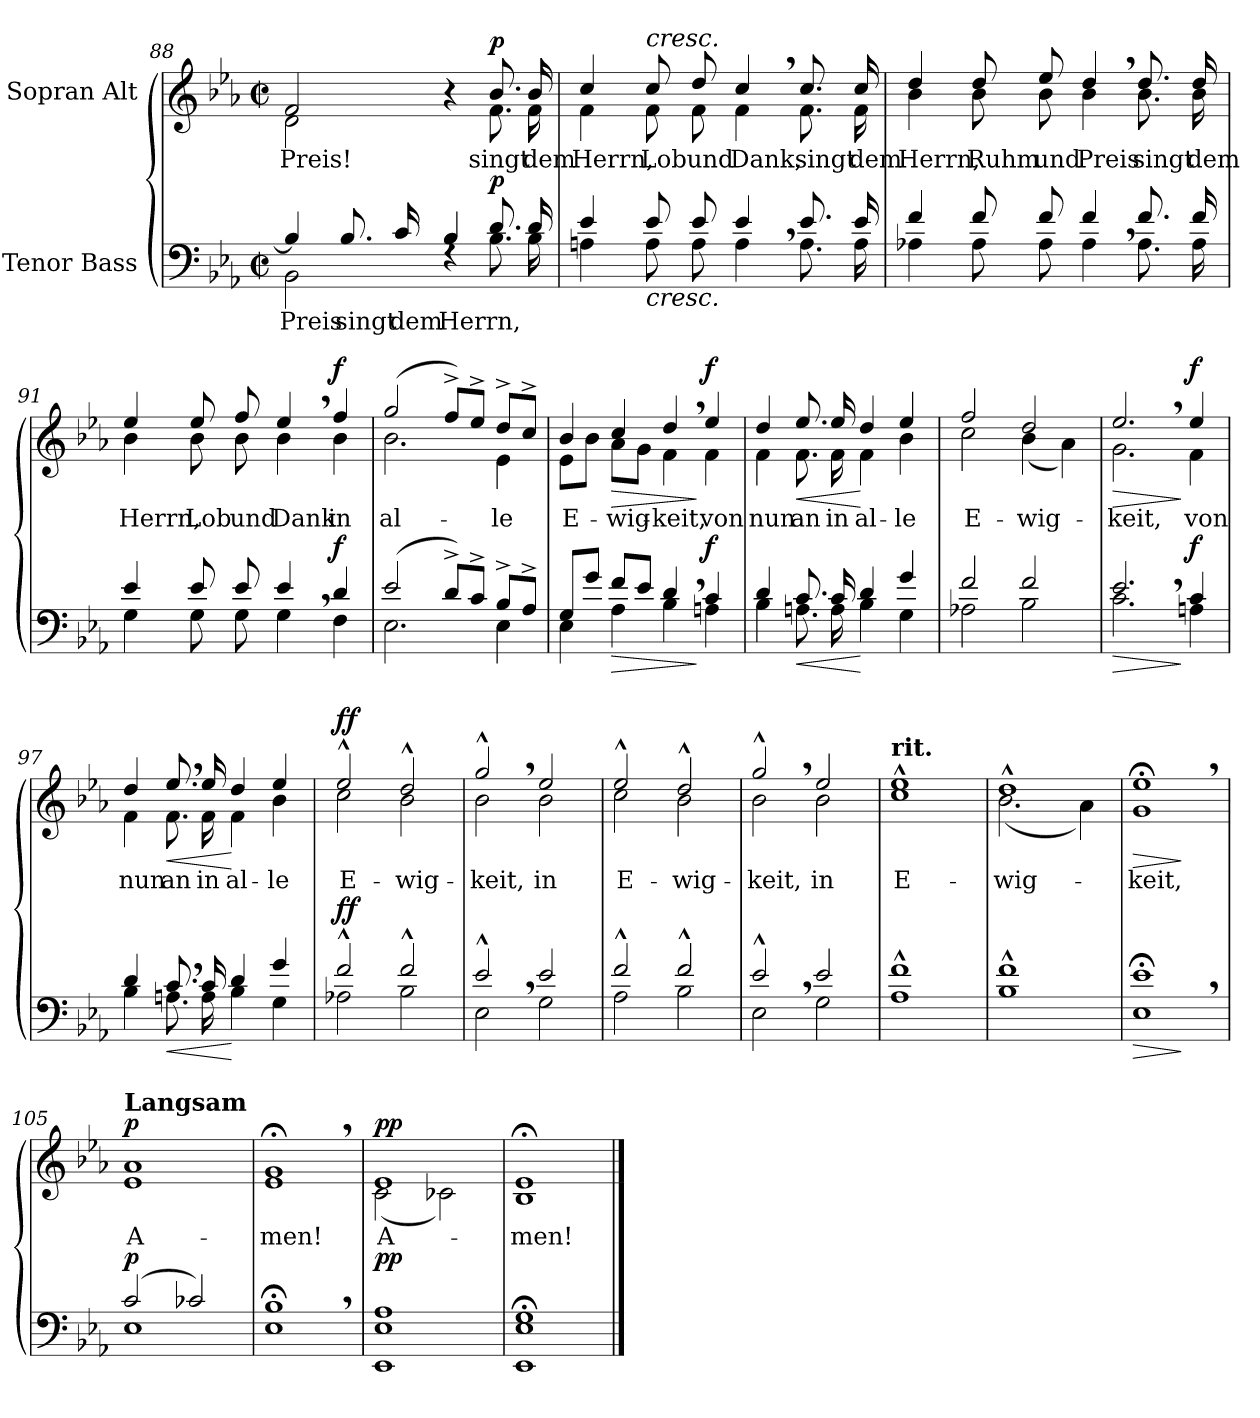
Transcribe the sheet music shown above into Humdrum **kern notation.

**kern	**text	**dynam	**kern	**text	**dynam
*part2	*part2	*part2	*part1	*part1	*part1
*staff2	*staff2	*staff2	*staff1	*staff1	*staff1
*I"Tenor Bass	*	*	*I"Sopran Alt	*	*
*clefF4	*	*	*clefG2	*	*
*k[b-e-a-]	*	*	*k[b-e-a-]	*	*
*M2/2	*	*	*M2/2	*	*
*met(c|)	*	*	*met(c|)	*	*
=88	=88	=88	=88	=88	=88
*^	*	*	*^	*	*
4B-/]	2BB-\	Preis	.	2f/	2d\	Preis!	.
8.B-/	.	singt	.	.	.	.	.
16c/	.	dem	.	.	.	.	.
4B-/	4rF	Herrn,	.	4r	4ryy	.	.
!	!	!	!LO:DY:a	!	!	!	!LO:DY:a
8.d/	8.B-\	.	p	8.b-/	8.f\	singt	p
16d/	16B-\	.	.	16b-/	16f\	dem	.
=89	=89	=89	=89	=89	=89	=89	=89
4e-/	4An\	.	.	4cc/	4f\	Herrn,	.
!	!	!	!	!LO:TX:a:i:t=cresc.	!	!	!
!LO:TX:b:i:t=cresc.	!	!	!	!	!	!	!
8e-/	8A\	.	.	8cc/	8f\	Lob	.
8e-/	8A\	.	.	8dd/	8f\	und	.
4e-,/	4A\	.	.	4cc,/	4f\	Dank,	.
8.e-/	8.A\	.	.	8.cc/	8.f\	singt	.
16e-/	16A\	.	.	16cc/	16f\	dem	.
!!LO:LB:g=z	!!
=90	=90	=90	=90	=90	=90	=90	=90
4f/	4A-X\	.	.	4dd/	4b-\	Herrn,	.
8f/	8A-\	.	.	8dd/	8b-\	Ruhm	.
8f/	8A-\	.	.	8ee-/	8b-\	und	.
4f,/	4A-\	.	.	4dd,/	4b-\	Preis	.
8.f/	8.A-\	.	.	8.dd/	8.b-\	singt	.
16f/	16A-\	.	.	16dd/	16b-\	dem	.
=91	=91	=91	=91	=91	=91	=91	=91
4e-/	4G\	.	.	4ee-/	4b-\	Herrn,	.
8e-/	8G\	.	.	8ee-/	8b-\	Lob	.
8e-/	8G\	.	.	8ff/	8b-\	und	.
4e-,/	4G\	.	.	4ee-,/	4b-\	Dank	.
!	!	!	!LO:DY:a	!	!	!	!LO:DY:a
4d/	4F\	.	f	4ff/	4b-\	in	f
=92	=92	=92	=92	=92	=92	=92	=92
(2e-/	2.E-\	.	.	(2gg/	2.b-\	al-	.
8d^/L)	.	.	.	8ff^/L)	.	.	.
8c^/J	.	.	.	8ee-^/J	.	.	.
8B-^/L	4E-\	.	.	8dd^/L	4e-\	-le	.
8A-^/J	.	.	.	8cc^/J	.	.	.
!!LO:LB:g=z	!!
=93	=93	=93	=93	=93	=93	=93	=93
8G/L	4E-\	.	.	4b-/	8e-\L	E-	.
8g/J	.	.	.	.	8b-\J	.	.
!	!	!	!LO:HP:b	!	!	!	!LO:HP:b
8f/L	4A-\	.	>	4cc/	8a-\L	-wig-	>
8e-/J	.	.	.	.	8g\J	.	.
4d,/	4B-\	.	.	4dd,/	4f\	-keit,	.
!	!	!	!LO:DY:n=1:a	!	!	!	!LO:DY:n=1:a
4c/	4An\	.	] f	4ee-/	4f\	von	] f
=94	=94	=94	=94	=94	=94	=94	=94
4d/	4B-\	.	.	4dd/	4f\	nun	.
!	!	!	!LO:HP:b	!	!	!	!LO:HP:b
8.c/	8.An\	.	<	8.ee-/	8.f\	an	<
16c/	16A\	.	.	16ee-/	16f\	in	.
4d/	4B-\	.	[	4dd/	4f\	al-	[
4g/	4G\	.	.	4ee-/	4b-\	-le	.
=95	=95	=95	=95	=95	=95	=95	=95
2f/	2A-X\	.	.	2ff/	2cc\	E-	.
2f/	2B-\	.	.	2dd/	(4b-\	-wig-	.
.	.	.	.	.	4a-\)	.	.
=96	=96	=96	=96	=96	=96	=96	=96
!	!	!	!LO:HP:b	!	!	!	!LO:HP:b
2.e-,/	2.c\	.	>	2.ee-,/	2.g\	-keit,	>
!	!	!	!LO:DY:n=1:a	!	!	!	!LO:DY:n=1:a
4c/	4An\	.	] f	4ee-/	4f\	von	] f
=97	=97	=97	=97	=97	=97	=97	=97
4d/	4B-\	.	.	4dd/	4f\	nun	.
!	!	!	!LO:HP:b	!	!	!	!LO:HP:b
8.c,/	8.An\	.	<	8.ee-,/	8.f\	an	<
16c/	16A\	.	.	16ee-/	16f\	in	.
4d/	4B-\	.	[	4dd/	4f\	al-	[
4g/	4G\	.	.	4ee-/	4b-\	-le	.
!!LO:LB:g=z	!!
=98	=98	=98	=98	=98	=98	=98	=98
!	!	!	!LO:DY:a	!	!	!	!LO:DY:a
2f^^/	2A-X\	.	ff	2ee-^^/	2cc\	E-	ff
2f^^/	2B-\	.	.	2dd^^/	2b-\	-wig-	.
=99	=99	=99	=99	=99	=99	=99	=99
2e-^^,/	2E-\	.	.	2gg^^,/	2b-\	-keit,	.
2e-/	2G\	.	.	2ee-/	2b-\	in	.
=100	=100	=100	=100	=100	=100	=100	=100
2f^^/	2A-\	.	.	2ee-^^/	2cc\	E-	.
2f^^/	2B-\	.	.	2dd^^/	2b-\	-wig-	.
=101	=101	=101	=101	=101	=101	=101	=101
2e-^^,/	2E-\	.	.	2gg^^,/	2b-\	-keit,	.
2e-/	2G\	.	.	2ee-/	2b-\	in	.
=102	=102	=102	=102	=102	=102	=102	=102
!	!	!	!	!LO:TX:a:B:t=rit.	!	!	!
1f^^	1A-	.	.	1ee-^^	1cc	E-	.
=103	=103	=103	=103	=103	=103	=103	=103
1f^^	1B-	.	.	1dd^^	(2.b-\	-wig-	.
.	.	.	.	.	4a-\)	.	.
=104	=104	=104	=104	=104	=104	=104	=104
!	!	!	!LO:HP:b	!	!	!	!LO:HP:b
1e-;<,	1E-	.	>	1ee-;<,	1g	-keit,	>
*v	*v	*	*	*	*	*	*
*	*	*	*v	*v	*	*
.	.	]	.	.	]
=105	=105	=105	=105	=105	=105
*^	*	*	*^	*	*
!	!	!	!	!LO:TX:a:B:t=Langsam	!	!	!
!	!	!	!LO:DY:a	!	!	!	!LO:DY:a
(2c/	1E-	.	p	1a-	1e-	A-	p
2c-X/)	.	.	.	.	.	.	.
=106	=106	=106	=106	=106	=106	=106	=106
1B-;<,	1E-	.	.	1g;<,	1e-	-men!	.
=107	=107	=107	=107	=107	=107	=107	=107
!	!	!	!LO:DY:a	!	!	!	!LO:DY:a
1A-	1EE- 1E-	.	pp	1e-	(2c\	A-	pp
.	.	.	.	.	2c-X\)	.	.
=108	=108	=108	=108	=108	=108	=108	=108
1G;<	1EE- 1E-	.	.	1e-;<	1B-	-men!	.
*v	*v	*	*	*	*	*	*
*	*	*	*v	*v	*	*
==	==	==	==	==	==
*-	*-	*-	*-	*-	*-
